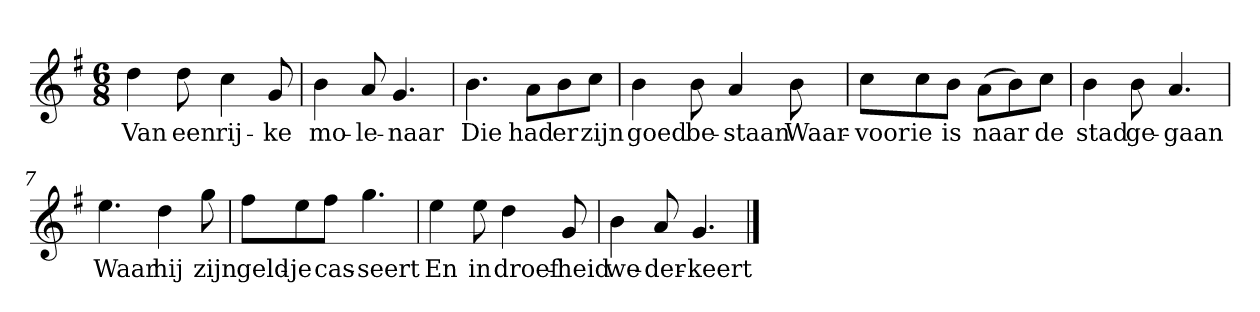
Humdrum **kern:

**kern	**text
*part1	*part1
*staff1	*staff1
*clefG2	*
*k[f#]	*
*G:	*
*M6/8	*
*MM120	*
=1	=1
4dd	Van
8dd	een
4cc	rij-
8g	-ke
=2	=2
4b	mo-
8a	-le-
4.g	-naar
=3	=3
4.b	Die
8a\L	had
8b\	er
8cc\J	zijn
=4	=4
4b	goed
8b	be-
4a	-staan
8b	Waar-
=5	=5
8cc\L	-voor
8cc\	ie
8b\J	is
(8a\L	naar
8b\)	.
8cc\J	de
=6	=6
4b	stad
8b	ge-
4.a	-gaan
=7	=7
4.ee	Waar
4dd	hij
8gg	zijn
=8	=8
8ff#\L	geld-
8ee\	-je
8ff#\J	cas-
4.gg	-seert
=9	=9
4ee	En
8ee	in
4dd	droef-
8g	-heid
=10	=10
4b	we-
8a	-der-
4.g	-keert
==	==
*-	*-
